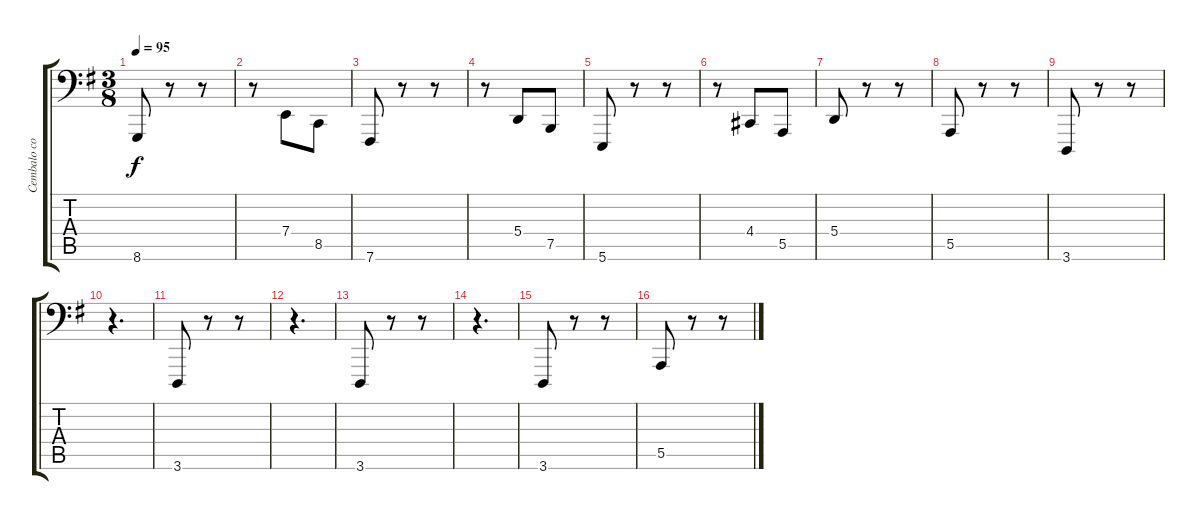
\track ("Cembalo concertato." "Cembalo co") {instrument harpsichord}
\staff {score tabs}
\tuning (C3 G2 D2 A1 E1 B0) {hide}
\ts (3 8)
\tempo 95
\clef f4
\ks g
8.6.8{dy f} r.8 r.8 |
r.8 7.4.8{beam Down beam merge} 8.5.8{beam Down} |
7.6.8 r.8 r.8 |
r.8 5.4.8{beam merge} 7.5.8 |
5.6.8 r.8 r.8 |
r.8 4.4.8{beam merge} 5.5.8 |
5.4.8 r.8 r.8 |
5.5.8 r.8 r.8 |
3.6.8 r.8 r.8 |
r.4{d} |
3.6.8 r.8 r.8 |
r.4{d} |
3.6.8 r.8 r.8 |
r.4{d} |
3.6.8 r.8 r.8 |
5.5.8 r.8 r.8
